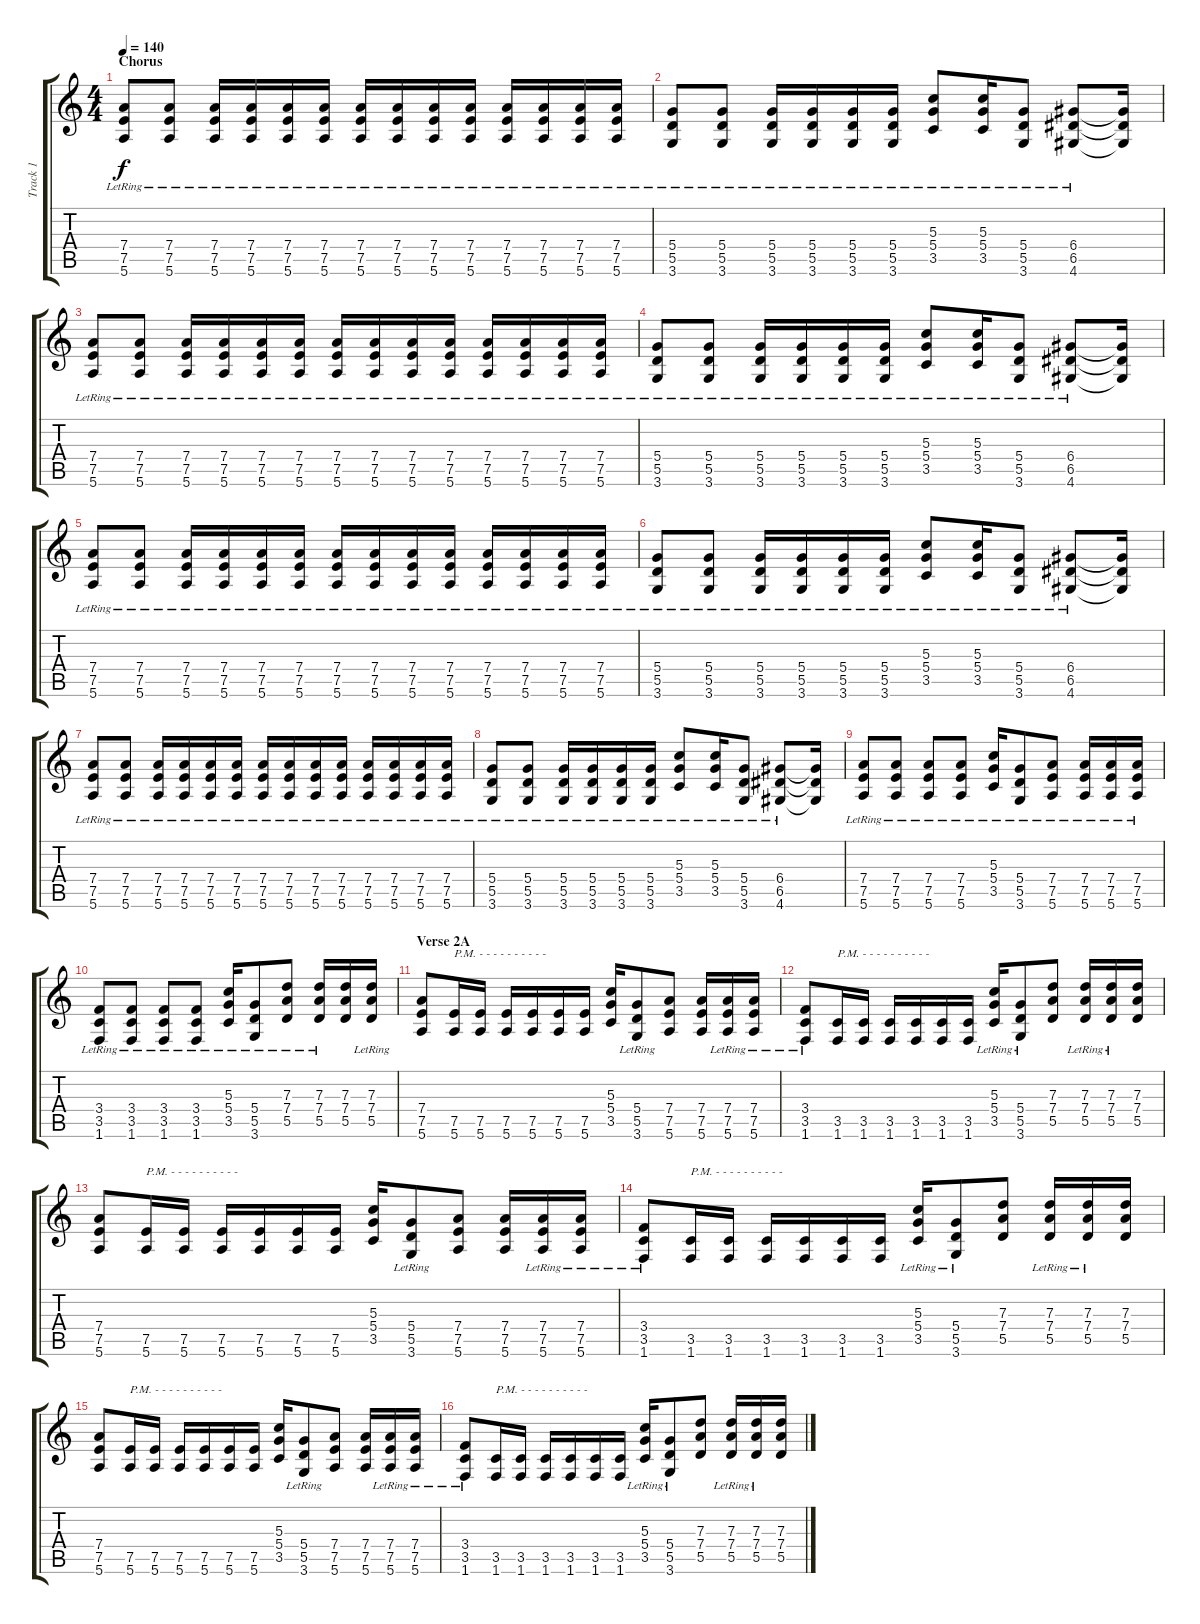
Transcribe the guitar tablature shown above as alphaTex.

\track ("Track 1" "Track 1") {instrument distortionguitar}
\staff {score tabs}
\tuning (E4 B3 G3 D3 A2 E2) {hide}
\ts (4 4)
\section ("" "Chorus")
\tempo 140
\clef g2
\ks c
(7.4{lr} 7.5{lr} 5.6{lr}).8{dy f} (7.4{lr} 7.5{lr} 5.6{lr}).8 (7.4{lr} 7.5{lr} 5.6{lr}).16 (7.4{lr} 7.5{lr} 5.6{lr}).16 (7.4{lr} 7.5{lr} 5.6{lr}).16 (7.4{lr} 7.5{lr} 5.6{lr}).16 (7.4{lr} 7.5{lr} 5.6{lr}).16 (7.4{lr} 7.5{lr} 5.6{lr}).16 (7.4{lr} 7.5{lr} 5.6{lr}).16 (7.4{lr} 7.5{lr} 5.6{lr}).16 (7.4{lr} 7.5{lr} 5.6{lr}).16 (7.4{lr} 7.5{lr} 5.6{lr}).16 (7.4{lr} 7.5{lr} 5.6{lr}).16 (7.4{lr} 7.5{lr} 5.6{lr}).16 |
(5.4{lr} 5.5{lr} 3.6{lr}).8 (5.4{lr} 5.5{lr} 3.6{lr}).8 (5.4{lr} 5.5{lr} 3.6{lr}).16 (5.4{lr} 5.5{lr} 3.6{lr}).16 (5.4{lr} 5.5{lr} 3.6{lr}).16 (5.4{lr} 5.5{lr} 3.6).16 (5.3{lr} 5.4{lr} 3.5{lr}).8 (5.3 5.4{lr} 3.5{lr}).16 (5.4{lr} 5.5{lr} 3.6{lr}).8 (6.4{lr} 6.5{lr} 4.6{lr}).8 (6.4{t} 6.5{t} 4.6{t}).16 |
(7.4{lr} 7.5{lr} 5.6{lr}).8 (7.4{lr} 7.5{lr} 5.6{lr}).8 (7.4{lr} 7.5{lr} 5.6{lr}).16 (7.4{lr} 7.5{lr} 5.6{lr}).16 (7.4{lr} 7.5{lr} 5.6{lr}).16 (7.4{lr} 7.5{lr} 5.6{lr}).16 (7.4{lr} 7.5{lr} 5.6{lr}).16 (7.4{lr} 7.5{lr} 5.6{lr}).16 (7.4{lr} 7.5{lr} 5.6{lr}).16 (7.4{lr} 7.5{lr} 5.6{lr}).16 (7.4{lr} 7.5{lr} 5.6{lr}).16 (7.4{lr} 7.5{lr} 5.6{lr}).16 (7.4{lr} 7.5{lr} 5.6{lr}).16 (7.4{lr} 7.5{lr} 5.6{lr}).16 |
(5.4{lr} 5.5{lr} 3.6{lr}).8 (5.4{lr} 5.5{lr} 3.6{lr}).8 (5.4{lr} 5.5{lr} 3.6{lr}).16 (5.4{lr} 5.5{lr} 3.6{lr}).16 (5.4{lr} 5.5{lr} 3.6{lr}).16 (5.4{lr} 5.5{lr} 3.6).16 (5.3{lr} 5.4{lr} 3.5{lr}).8 (5.3 5.4{lr} 3.5{lr}).16 (5.4{lr} 5.5{lr} 3.6{lr}).8 (6.4{lr} 6.5{lr} 4.6{lr}).8 (6.4{t} 6.5{t} 4.6{t}).16 |
(7.4{lr} 7.5{lr} 5.6{lr}).8 (7.4{lr} 7.5{lr} 5.6{lr}).8 (7.4{lr} 7.5{lr} 5.6{lr}).16 (7.4{lr} 7.5{lr} 5.6{lr}).16 (7.4{lr} 7.5{lr} 5.6{lr}).16 (7.4{lr} 7.5{lr} 5.6{lr}).16 (7.4{lr} 7.5{lr} 5.6{lr}).16 (7.4{lr} 7.5{lr} 5.6{lr}).16 (7.4{lr} 7.5{lr} 5.6{lr}).16 (7.4{lr} 7.5{lr} 5.6{lr}).16 (7.4{lr} 7.5{lr} 5.6{lr}).16 (7.4{lr} 7.5{lr} 5.6{lr}).16 (7.4{lr} 7.5{lr} 5.6{lr}).16 (7.4{lr} 7.5{lr} 5.6{lr}).16 |
(5.4{lr} 5.5{lr} 3.6{lr}).8 (5.4{lr} 5.5{lr} 3.6{lr}).8 (5.4{lr} 5.5{lr} 3.6{lr}).16 (5.4{lr} 5.5{lr} 3.6{lr}).16 (5.4{lr} 5.5{lr} 3.6{lr}).16 (5.4{lr} 5.5{lr} 3.6).16 (5.3{lr} 5.4{lr} 3.5{lr}).8 (5.3 5.4{lr} 3.5{lr}).16 (5.4{lr} 5.5{lr} 3.6{lr}).8 (6.4{lr} 6.5{lr} 4.6{lr}).8 (6.4{t} 6.5{t} 4.6{t}).16 |
(7.4{lr} 7.5{lr} 5.6{lr}).8 (7.4{lr} 7.5{lr} 5.6{lr}).8 (7.4{lr} 7.5{lr} 5.6{lr}).16 (7.4{lr} 7.5{lr} 5.6{lr}).16 (7.4{lr} 7.5{lr} 5.6{lr}).16 (7.4{lr} 7.5{lr} 5.6{lr}).16 (7.4{lr} 7.5{lr} 5.6{lr}).16 (7.4{lr} 7.5{lr} 5.6{lr}).16 (7.4{lr} 7.5{lr} 5.6{lr}).16 (7.4{lr} 7.5{lr} 5.6{lr}).16 (7.4{lr} 7.5{lr} 5.6{lr}).16 (7.4{lr} 7.5{lr} 5.6{lr}).16 (7.4{lr} 7.5{lr} 5.6{lr}).16 (7.4{lr} 7.5{lr} 5.6{lr}).16 |
(5.4{lr} 5.5{lr} 3.6{lr}).8 (5.4{lr} 5.5{lr} 3.6{lr}).8 (5.4{lr} 5.5{lr} 3.6{lr}).16 (5.4{lr} 5.5{lr} 3.6{lr}).16 (5.4{lr} 5.5{lr} 3.6{lr}).16 (5.4{lr} 5.5{lr} 3.6).16 (5.3{lr} 5.4{lr} 3.5{lr}).8 (5.3 5.4{lr} 3.5{lr}).16 (5.4{lr} 5.5{lr} 3.6{lr}).8 (6.4{lr} 6.5{lr} 4.6{lr}).8 (6.4{t} 6.5{t} 4.6{t}).16 |
(7.4{lr} 7.5{lr} 5.6{lr}).8 (7.4{lr} 7.5{lr} 5.6{lr}).8 (7.4{lr} 7.5{lr} 5.6{lr}).8 (7.4{lr} 7.5{lr} 5.6).8 (5.3 5.4{lr} 3.5{lr}).16 (5.4{lr} 5.5{lr} 3.6{lr}).8 (7.4{lr} 7.5{lr} 5.6{lr}).8 (7.4{lr} 7.5{lr} 5.6{lr}).16 (7.4{lr} 7.5{lr} 5.6{lr}).16 (7.4{lr} 7.5{lr} 5.6{lr}).16 |
(3.4{lr} 3.5{lr} 1.6{lr}).8 (3.4{lr} 3.5{lr} 1.6{lr}).8 (3.4{lr} 3.5{lr} 1.6{lr}).8 (3.4{lr} 3.5{lr} 1.6).8 (5.3 5.4{lr} 3.5{lr}).16 (5.4{lr} 5.5{lr} 3.6).8 (7.3{lr} 7.4{lr} 5.5{lr}).8 (7.3{lr} 7.4{lr} 5.5{lr}).16 (7.3 7.4 5.5).16 (7.3 7.4{lr} 5.5{lr}).16 |
\section ("" "Verse 2A")
(7.4 7.5 5.6).8 (7.5 5.6).16{txt "P.M. - - - - - - - - - -"} (7.5 5.6).16 (7.5 5.6).16 (7.5 5.6).16 (7.5 5.6).16 (7.5 5.6).16 (5.3 5.4 3.5).16 (5.4 5.5 3.6{lr}).8 (7.4 7.5 5.6).8 (7.4 7.5 5.6).16 (7.4{lr} 7.5 5.6).16 (7.4{lr} 7.5{lr} 5.6{lr}).16 |
(3.4 3.5{lr} 1.6{lr}).8 (3.5 1.6).16{txt "P.M. - - - - - - - - - -"} (3.5 1.6).16 (3.5 1.6).16 (3.5 1.6).16 (3.5 1.6).16 (3.5 1.6).16 (5.3 5.4{lr} 3.5{lr}).16 (5.4{lr} 5.5{lr} 3.6).8 (7.3 7.4 5.5).8 (7.3 7.4 5.5{lr}).16 (7.3{lr} 7.4{lr} 5.5{lr}).16 (7.3 7.4 5.5).16 |
(7.4 7.5 5.6).8 (7.5 5.6).16{txt "P.M. - - - - - - - - - -"} (7.5 5.6).16 (7.5 5.6).16 (7.5 5.6).16 (7.5 5.6).16 (7.5 5.6).16 (5.3 5.4 3.5).16 (5.4 5.5 3.6{lr}).8 (7.4 7.5 5.6).8 (7.4 7.5 5.6).16 (7.4{lr} 7.5 5.6).16 (7.4{lr} 7.5{lr} 5.6{lr}).16 |
(3.4 3.5{lr} 1.6{lr}).8 (3.5 1.6).16{txt "P.M. - - - - - - - - - -"} (3.5 1.6).16 (3.5 1.6).16 (3.5 1.6).16 (3.5 1.6).16 (3.5 1.6).16 (5.3 5.4{lr} 3.5{lr}).16 (5.4{lr} 5.5{lr} 3.6).8 (7.3 7.4 5.5).8 (7.3 7.4 5.5{lr}).16 (7.3{lr} 7.4{lr} 5.5{lr}).16 (7.3 7.4 5.5).16 |
(7.4 7.5 5.6).8 (7.5 5.6).16{txt "P.M. - - - - - - - - - -"} (7.5 5.6).16 (7.5 5.6).16 (7.5 5.6).16 (7.5 5.6).16 (7.5 5.6).16 (5.3 5.4 3.5).16 (5.4 5.5 3.6{lr}).8 (7.4 7.5 5.6).8 (7.4 7.5 5.6).16 (7.4{lr} 7.5 5.6).16 (7.4{lr} 7.5{lr} 5.6{lr}).16 |
(3.4 3.5{lr} 1.6{lr}).8 (3.5 1.6).16{txt "P.M. - - - - - - - - - -"} (3.5 1.6).16 (3.5 1.6).16 (3.5 1.6).16 (3.5 1.6).16 (3.5 1.6).16 (5.3 5.4{lr} 3.5{lr}).16 (5.4{lr} 5.5{lr} 3.6).8 (7.3 7.4 5.5).8 (7.3 7.4 5.5{lr}).16 (7.3{lr} 7.4{lr} 5.5{lr}).16 (7.3 7.4 5.5).16
